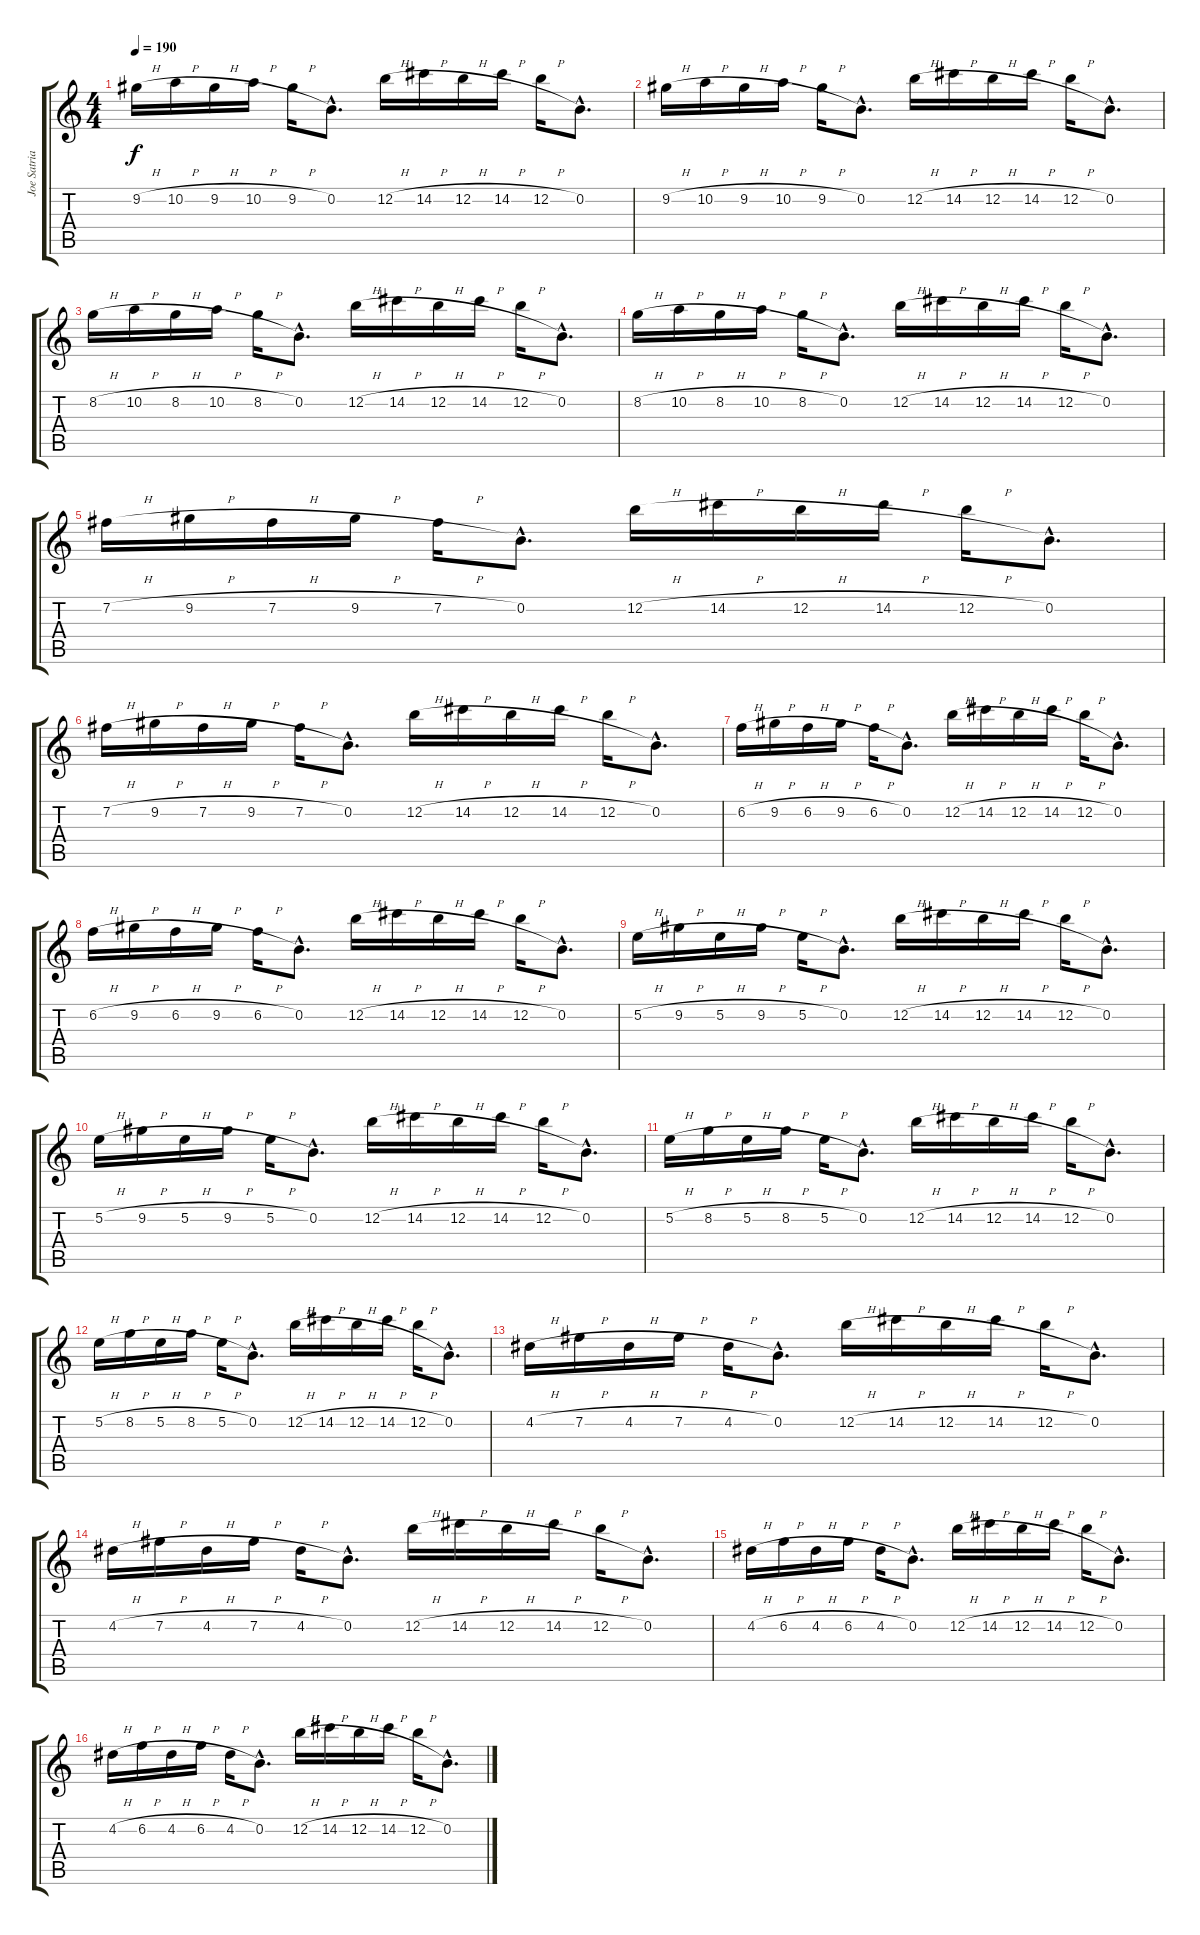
\track ("Joe Satriani" "Joe Satria") {instrument distortionguitar}
\staff {score tabs}
\tuning (E4 B3 G3 D3 A2 E2) {hide}
\ts (4 4)
\tempo 190
\clef g2
\ks c
9.2{h}.16{dy f} 10.2{h}.16 9.2{h}.16 10.2{h}.16 9.2{h}.16 0.2{hac}.8{d} 12.2{h}.16 14.2{h}.16 12.2{h}.16 14.2{h}.16 12.2{h}.16 0.2{hac}.8{d} |
9.2{h}.16 10.2{h}.16 9.2{h}.16 10.2{h}.16 9.2{h}.16 0.2{hac}.8{d} 12.2{h}.16 14.2{h}.16 12.2{h}.16 14.2{h}.16 12.2{h}.16 0.2{hac}.8{d} |
8.2{h}.16 10.2{h}.16 8.2{h}.16 10.2{h}.16 8.2{h}.16 0.2{hac}.8{d} 12.2{h}.16 14.2{h}.16 12.2{h}.16 14.2{h}.16 12.2{h}.16 0.2{hac}.8{d} |
8.2{h}.16 10.2{h}.16 8.2{h}.16 10.2{h}.16 8.2{h}.16 0.2{hac}.8{d} 12.2{h}.16 14.2{h}.16 12.2{h}.16 14.2{h}.16 12.2{h}.16 0.2{hac}.8{d} |
7.2{h}.16 9.2{h}.16 7.2{h}.16 9.2{h}.16 7.2{h}.16 0.2{hac}.8{d} 12.2{h}.16 14.2{h}.16 12.2{h}.16 14.2{h}.16 12.2{h}.16 0.2{hac}.8{d} |
7.2{h}.16 9.2{h}.16 7.2{h}.16 9.2{h}.16 7.2{h}.16 0.2{hac}.8{d} 12.2{h}.16 14.2{h}.16 12.2{h}.16 14.2{h}.16 12.2{h}.16 0.2{hac}.8{d} |
6.2{h}.16 9.2{h}.16 6.2{h}.16 9.2{h}.16 6.2{h}.16 0.2{hac}.8{d} 12.2{h}.16 14.2{h}.16 12.2{h}.16 14.2{h}.16 12.2{h}.16 0.2{hac}.8{d} |
6.2{h}.16 9.2{h}.16 6.2{h}.16 9.2{h}.16 6.2{h}.16 0.2{hac}.8{d} 12.2{h}.16 14.2{h}.16 12.2{h}.16 14.2{h}.16 12.2{h}.16 0.2{hac}.8{d} |
5.2{h}.16 9.2{h}.16 5.2{h}.16 9.2{h}.16 5.2{h}.16 0.2{hac}.8{d} 12.2{h}.16 14.2{h}.16 12.2{h}.16 14.2{h}.16 12.2{h}.16 0.2{hac}.8{d} |
5.2{h}.16 9.2{h}.16 5.2{h}.16 9.2{h}.16 5.2{h}.16 0.2{hac}.8{d} 12.2{h}.16 14.2{h}.16 12.2{h}.16 14.2{h}.16 12.2{h}.16 0.2{hac}.8{d} |
5.2{h}.16 8.2{h}.16 5.2{h}.16 8.2{h}.16 5.2{h}.16 0.2{hac}.8{d} 12.2{h}.16 14.2{h}.16 12.2{h}.16 14.2{h}.16 12.2{h}.16 0.2{hac}.8{d} |
5.2{h}.16 8.2{h}.16 5.2{h}.16 8.2{h}.16 5.2{h}.16 0.2{hac}.8{d} 12.2{h}.16 14.2{h}.16 12.2{h}.16 14.2{h}.16 12.2{h}.16 0.2{hac}.8{d} |
4.2{h}.16 7.2{h}.16 4.2{h}.16 7.2{h}.16 4.2{h}.16 0.2{hac}.8{d} 12.2{h}.16 14.2{h}.16 12.2{h}.16 14.2{h}.16 12.2{h}.16 0.2{hac}.8{d} |
4.2{h}.16 7.2{h}.16 4.2{h}.16 7.2{h}.16 4.2{h}.16 0.2{hac}.8{d} 12.2{h}.16 14.2{h}.16 12.2{h}.16 14.2{h}.16 12.2{h}.16 0.2{hac}.8{d} |
4.2{h}.16 6.2{h}.16 4.2{h}.16 6.2{h}.16 4.2{h}.16 0.2{hac}.8{d} 12.2{h}.16 14.2{h}.16 12.2{h}.16 14.2{h}.16 12.2{h}.16 0.2{hac}.8{d} |
4.2{h}.16 6.2{h}.16 4.2{h}.16 6.2{h}.16 4.2{h}.16 0.2{hac}.8{d} 12.2{h}.16 14.2{h}.16 12.2{h}.16 14.2{h}.16 12.2{h}.16 0.2{hac}.8{d}
